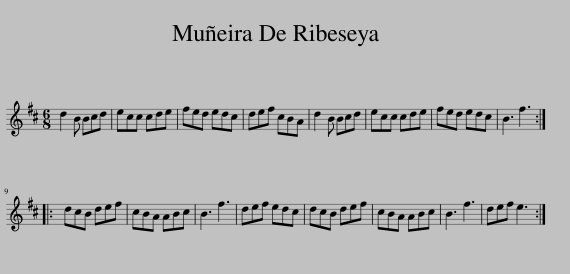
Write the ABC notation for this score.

X:1
L:1/8
M:6/8
I:linebreak $
K:Bmin
V:1 treble
V:1
 d2 B Bcd | ecc cde | fed edc | def cBA | d2 B Bcd | %5
 ecc cde | fed edc | B3 f3 ::$ dcB def | cBA ABc | %10
 B3 f3 | def edc | dcB def | cBA ABc | B3 f3 | %15
 def e3 :| %16
